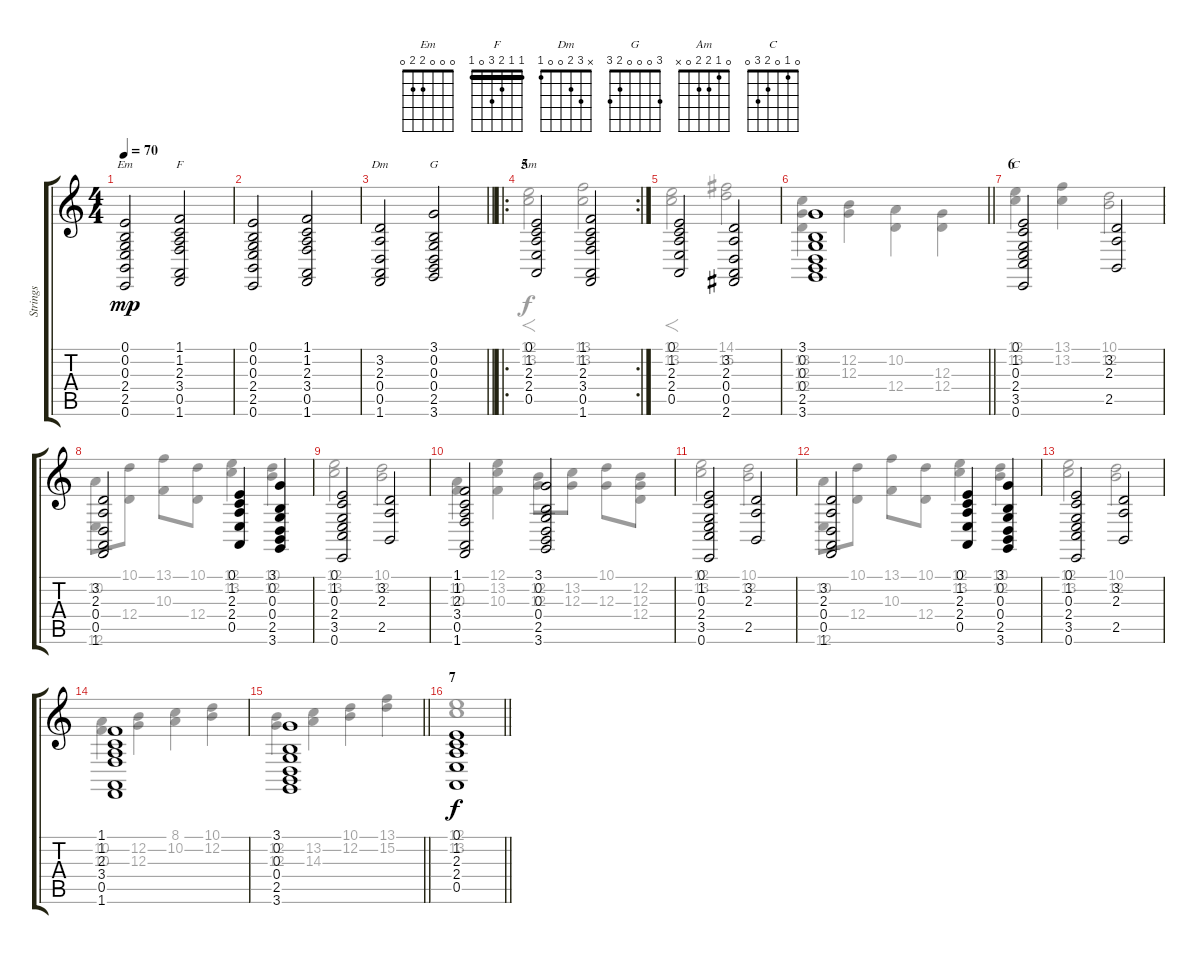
\track ("Strings" "Strings") {instrument synthstrings2}
\staff {score tabs}
\tuning (E4 B3 G3 D3 A2 E2) {hide}
\chord ("Em" 0 0 0 2 2 0)
\chord ("F" 1 1 2 3 0 1) {barre 1}
\chord ("Dm" x 3 2 0 0 1)
\chord ("G" 3 0 0 0 2 3)
\chord ("Am" 0 1 2 2 0 x)
\chord ("C" 0 1 0 2 3 0)
\voice
\ts (4 4)
\tempo 70
\clef g2
\ks c
(0.1 0.2 0.3 2.4 2.5 0.6).2{ch "Em" dy mp} (1.1 1.2 2.3 3.4 0.5 1.6).2{ch "F"} |
(0.1 0.2 0.3 2.4 2.5 0.6).2 (1.1 1.2 2.3 3.4 0.5 1.6).2 |
\barLineRight lightlight
(3.2 2.3 0.4 0.5 1.6).2{ch "Dm"} (3.1 0.2 0.3 0.4 2.5 3.6).2{ch "G"} |
\ro
\rc 2
\section ("" "5")
(0.1 1.2 2.3 2.4 0.5).2{ch "Am"} (1.1 1.2 2.3 3.4 0.5 1.6).2 |
(0.1 1.2 2.3 2.4 0.5).2 (3.2 2.3 0.4 0.5 2.6).2 |
\barLineRight lightlight
(3.1 0.2 0.3 0.4 2.5 3.6).1 |
\section ("" "6")
(0.1 1.2 0.3 2.4 3.5 0.6).2{ch "C"} (3.2 2.3 2.5).2 |
(3.2 2.3 0.4 0.5 1.6).2 (0.1 1.2 2.3 2.4 0.5).4 (3.1 0.2 0.3 0.4 2.5 3.6).4 |
(0.1 1.2 0.3 2.4 3.5 0.6).2 (3.2 2.3 2.5).2 |
(1.1 1.2 2.3 3.4 0.5 1.6).2 (3.1 0.2 0.3 0.4 2.5 3.6).2 |
(0.1 1.2 0.3 2.4 3.5 0.6).2 (3.2 2.3 2.5).2 |
(3.2 2.3 0.4 0.5 1.6).2 (0.1 1.2 2.3 2.4 0.5).4 (3.1 0.2 0.3 0.4 2.5 3.6).4 |
(0.1 1.2 0.3 2.4 3.5 0.6).2 (3.2 2.3 2.5).2 |
(1.1 1.2 2.3 3.4 0.5 1.6).1 |
\barLineRight lightlight
(3.1 0.2 0.3 0.4 2.5 3.6).1 |
\section ("" "7")
\barLineRight lightlight
(0.1 1.2 2.3 2.4 0.5).1{dy f}
\voice
\clef g2
\ottava regular
\simile none
\ks c
|
|
\barLineRight lightlight
|
(12.1 13.2).2{f} (13.1 13.2).2 |
(12.1 13.2).2{f} (14.1 15.2).2 |
\barLineRight lightlight
(13.2 12.3 12.4).4 (12.2 12.3).4 (10.2 12.4).4 (12.3 12.4).4 |
(12.1 13.2).4{dy f} (13.1 13.2).4 (10.1 12.2).2 |
(10.2 12.6).8 (10.1 12.4).8 (13.1 10.3).8 (10.1 12.4).8 (12.1 13.2).4 (10.1 12.2).4 |
(12.1 13.2).2 (10.1 12.2).2 |
(10.2 10.3).4 (12.1 13.2 10.3).4 (12.2 12.3).8 (13.2 12.3).8 (10.1 12.3).8 (12.2 12.3 12.4).8 |
(12.1 13.2).2 (10.1 12.2).2 |
(10.2 12.6).8 (10.1 12.4).8 (13.1 10.3).8 (10.1 12.4).8 (12.1 13.2).4 (10.1 12.2).4 |
(12.1 13.2).2 (10.1 12.2).2 |
(10.2 10.3).4 (12.2 12.3).4 (8.1 10.2).4 (10.1 12.2).4 |
\barLineRight lightlight
(12.2 12.3).4 (13.2 14.3).4 (10.1 12.2).4 (13.1 15.2).4 |
\barLineRight lightlight
(12.1 13.2).1
